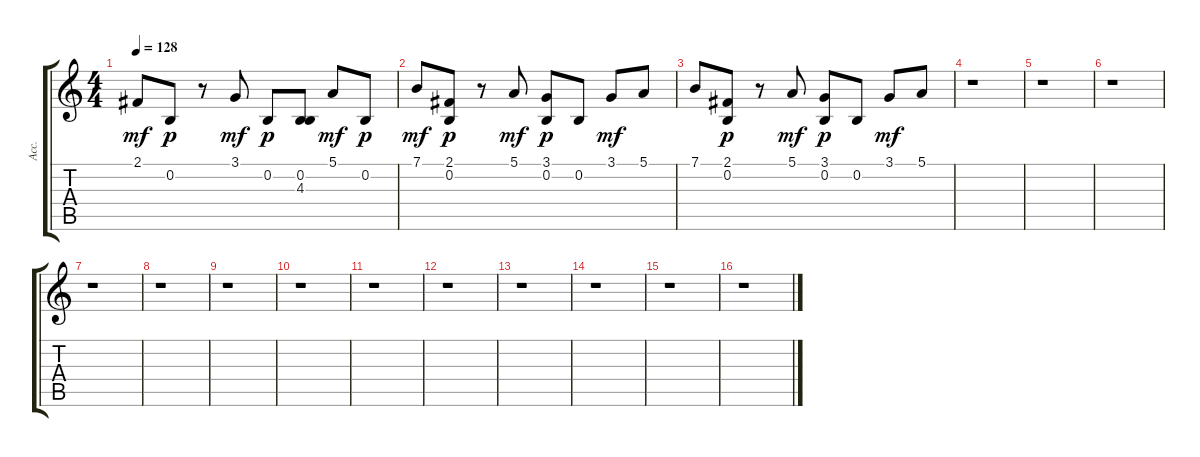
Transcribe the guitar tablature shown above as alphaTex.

\track ("Acc." "Acc.") {instrument accordion}
\staff {score tabs}
\tuning (E4 B3 G3 D3 A2 E2) {hide}
\ts (4 4)
\tempo 128
\clef g2
\ks c
2.1.8{dy mf} 0.2.8{dy p} r.8 3.1.8{dy mf} 0.2.8{dy p} (0.2 4.3).8 5.1.8{dy mf} 0.2.8{dy p} |
7.1.8{dy mf} (2.1 0.2).8{dy p} r.8 5.1.8{dy mf} (3.1 0.2).8{dy p} 0.2.8 3.1.8{dy mf} 5.1.8 |
7.1.8 (2.1 0.2).8{dy p} r.8 5.1.8{dy mf} (3.1 0.2).8{dy p} 0.2.8 3.1.8{dy mf} 5.1.8 |
r.1 |
r.1 |
r.1 |
r.1 |
r.1 |
r.1 |
r.1 |
r.1 |
r.1 |
r.1 |
r.1 |
r.1 |
r.1
